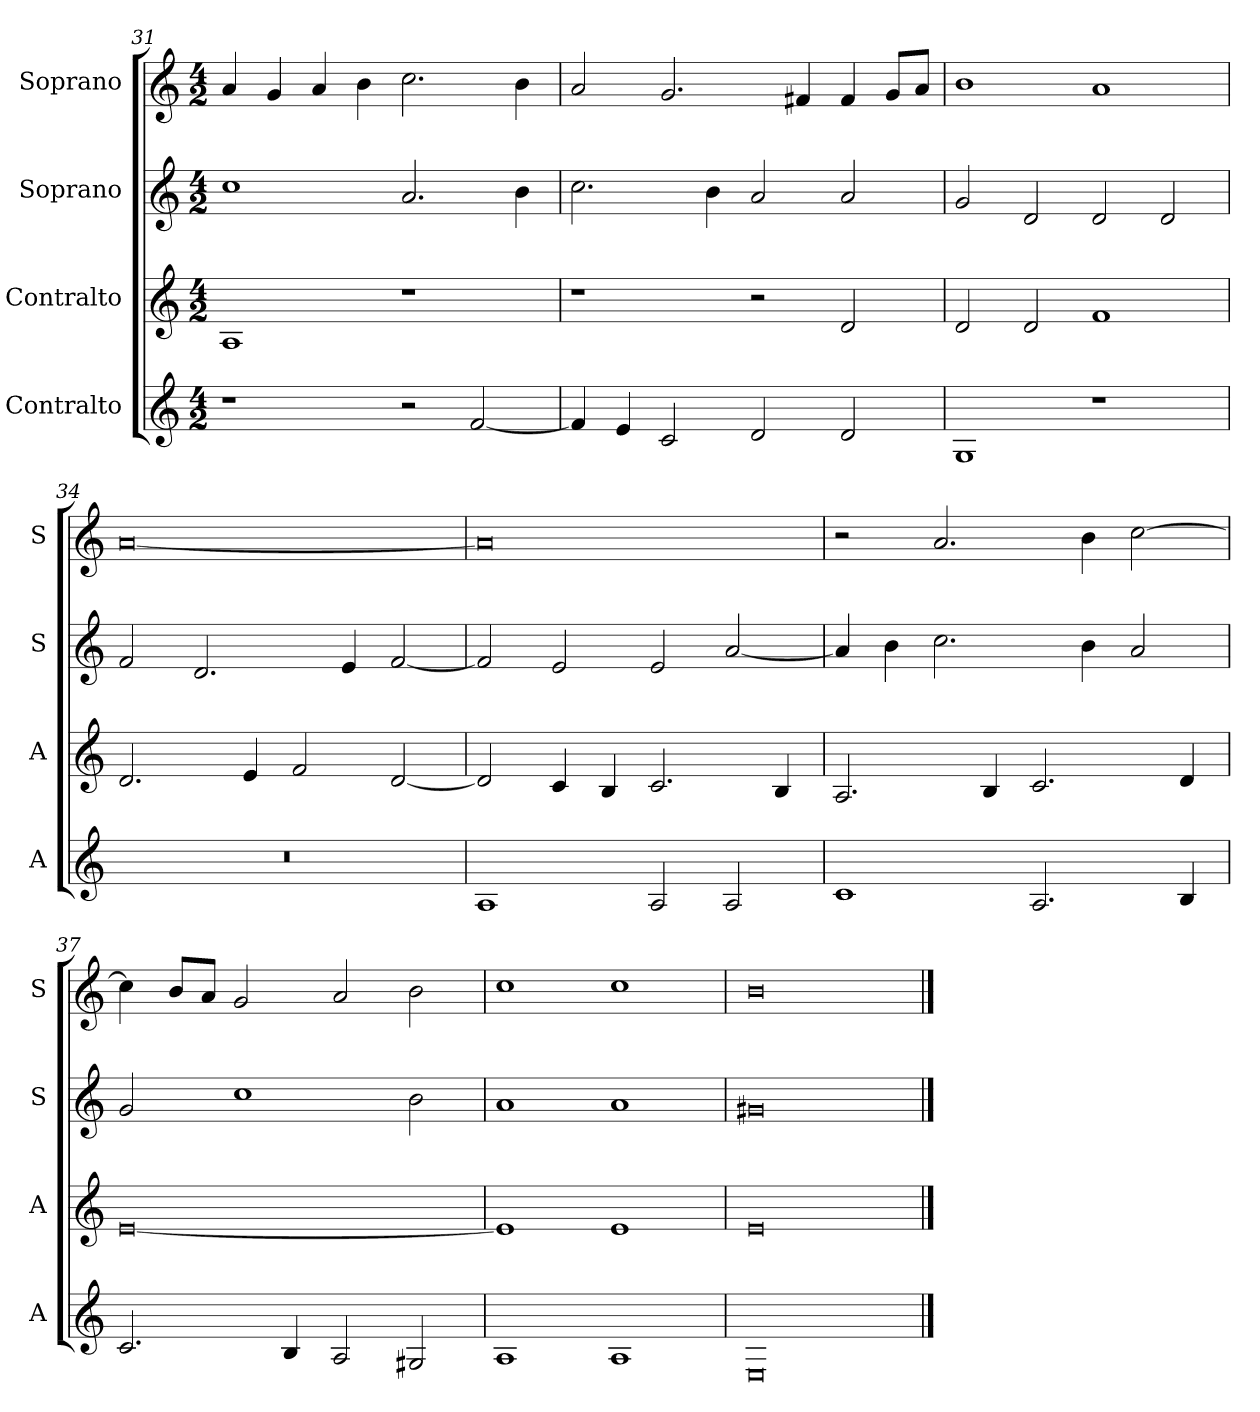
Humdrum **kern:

**kern	**kern	**kern	**kern
*part4	*part3	*part2	*part1
*staff4	*staff3	*staff2	*staff1
*I"Contralto	*I"Contralto	*I"Soprano	*I"Soprano
*I'A	*I'A	*I'S	*I'S
*clefG2	*clefG2	*clefG2	*clefG2
*k[]	*k[]	*k[]	*k[]
*E:phr	*E:phr	*E:phr	*E:phr
*M4/2	*M4/2	*M4/2	*M4/2
=31	=31	=31	=31
1r	1A	1cc	4a
.	.	.	4g
.	.	.	4a
.	.	.	4b
2r	1r	2.a	2.cc
[2f	.	.	.
.	.	4b	4b
=32	=32	=32	=32
4f]	1r	2.cc	2a
4e	.	.	.
2c	.	.	2.g
.	.	4b	.
2d	2r	2a	.
.	.	.	4f#X
2d	2d	2a	4f#
.	.	.	8g/L
.	.	.	8a/J
=33	=33	=33	=33
1G	2d	2g	1b
.	2d	2d	.
1r	1f	2d	1a
.	.	2d	.
=34	=34	=34	=34
0r	2.d	2f	[0a
.	.	2.d	.
.	4e	.	.
.	2f	.	.
.	.	4e	.
.	[2d	[2f	.
=35	=35	=35	=35
1A	2d]	2f]	0a]
.	4c	2e	.
.	4B	.	.
2A	2.c	2e	.
2A	.	[2a	.
.	4B	.	.
=36	=36	=36	=36
1c	2.A	4a]	2r
.	.	4b	.
.	.	2.cc	2.a
.	4B	.	.
2.A	2.c	.	.
.	.	4b	4b
.	.	2a	[2cc
4B	4d	.	.
=37	=37	=37	=37
2.c	[0e	2g	4cc]
.	.	.	8b/L
.	.	.	8a/J
.	.	1cc	2g
4B	.	.	.
2A	.	.	2a
2G#X	.	2b	2b
=38	=38	=38	=38
1A	1e]	1a	1cc
1A	1e	1a	1cc
=39	=39	=39	=39
0E	0e	0g#X	0b
==	==	==	==
*-	*-	*-	*-
